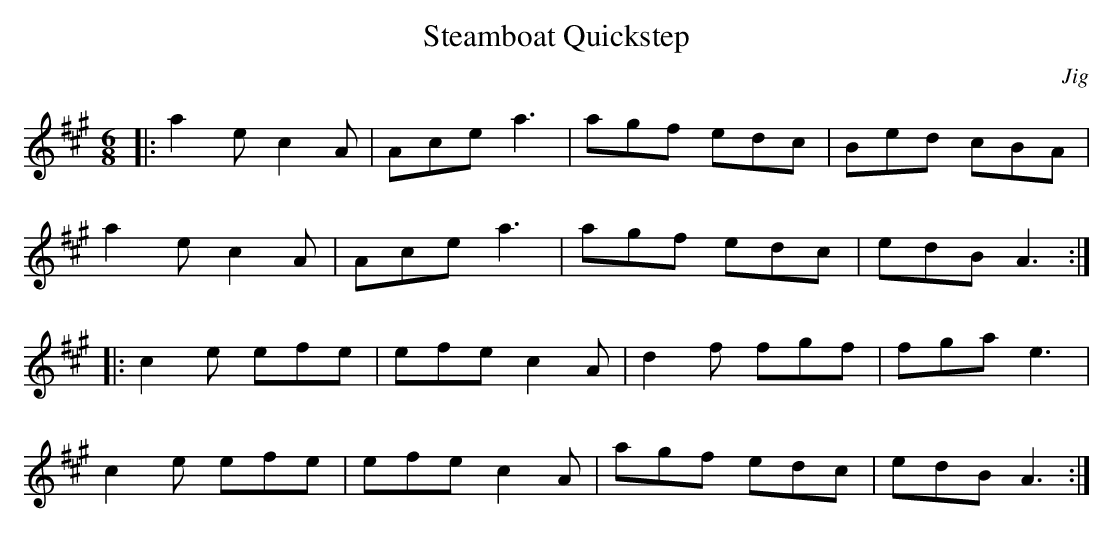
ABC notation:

X:1
T:Steamboat Quickstep
C:Jig
M:6/8
L:1/8
K:A
|: a2e c2A | Ace a3 | agf edc | Bed cBA |
a2e c2A | Ace a3 | agf edc | edB A3 :|
|: c2e efe | efe c2 A | d2f fgf | fga e3 |
c2e efe | efe c2 A | agf edc | edB A3 :|
